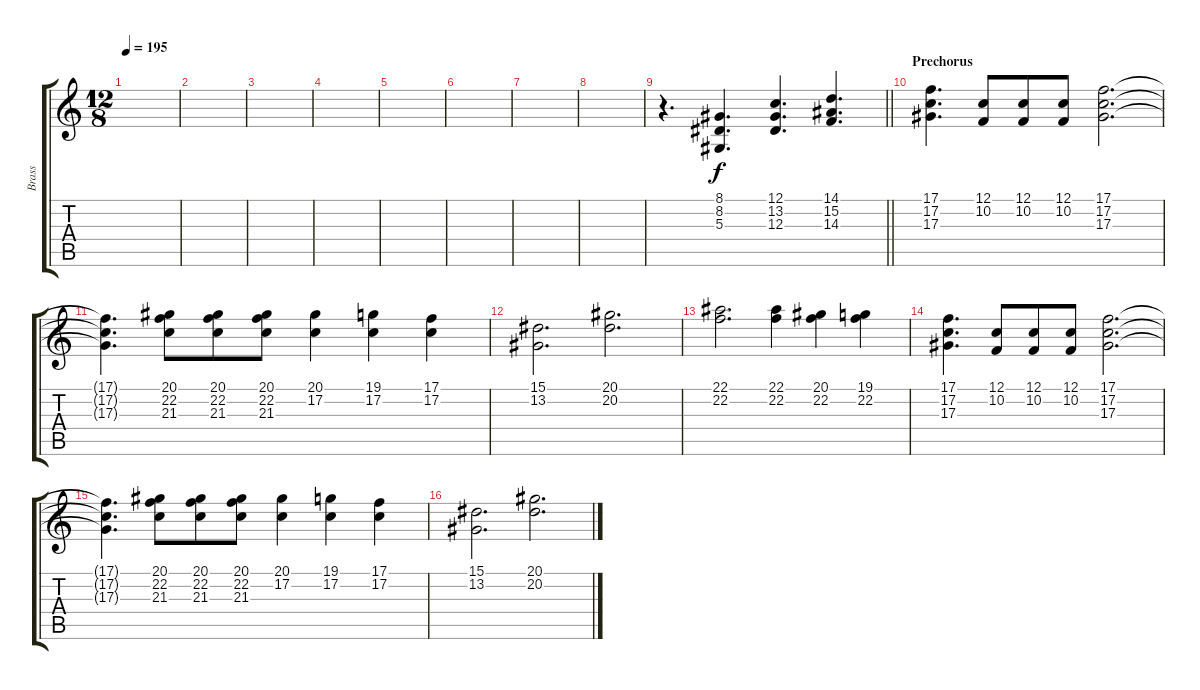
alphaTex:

\track ("Brass" "Brass") {instrument brasssection}
\staff {score tabs}
\tuning (C4 G3 Eb3 Bb2 F2 C2) {hide}
\ts (12 8)
\tempo 195
\clef g2
\ks c
|
|
|
|
|
|
|
|
\barLineRight lightlight
r.4{d} (8.1 8.2 5.3).4{d} (12.1 13.2 12.3).4{d} (14.1 15.2 14.3).4{d} |
\section ("" "Prechorus")
(17.1 17.2 17.3).4{d} (12.1 10.2).8 (12.1 10.2).8 (12.1 10.2).8 (17.1 17.2 17.3).2{d} |
(17.1{t} 17.2{t} 17.3{t}).4{d} (20.1 22.2 21.3).8 (20.1 22.2 21.3).8 (20.1 22.2 21.3).8 (20.1 17.2).4 (19.1 17.2).4 (17.1 17.2).4 |
(15.1 13.2).2{d} (20.1 20.2).2{d} |
(22.1 22.2).2{d} (22.1 22.2).4 (20.1 22.2).4 (19.1 22.2).4 |
(17.1 17.2 17.3).4{d} (12.1 10.2).8 (12.1 10.2).8 (12.1 10.2).8 (17.1 17.2 17.3).2{d} |
(17.1{t} 17.2{t} 17.3{t}).4{d} (20.1 22.2 21.3).8 (20.1 22.2 21.3).8 (20.1 22.2 21.3).8 (20.1 17.2).4 (19.1 17.2).4 (17.1 17.2).4 |
(15.1 13.2).2{d} (20.1 20.2).2{d}
